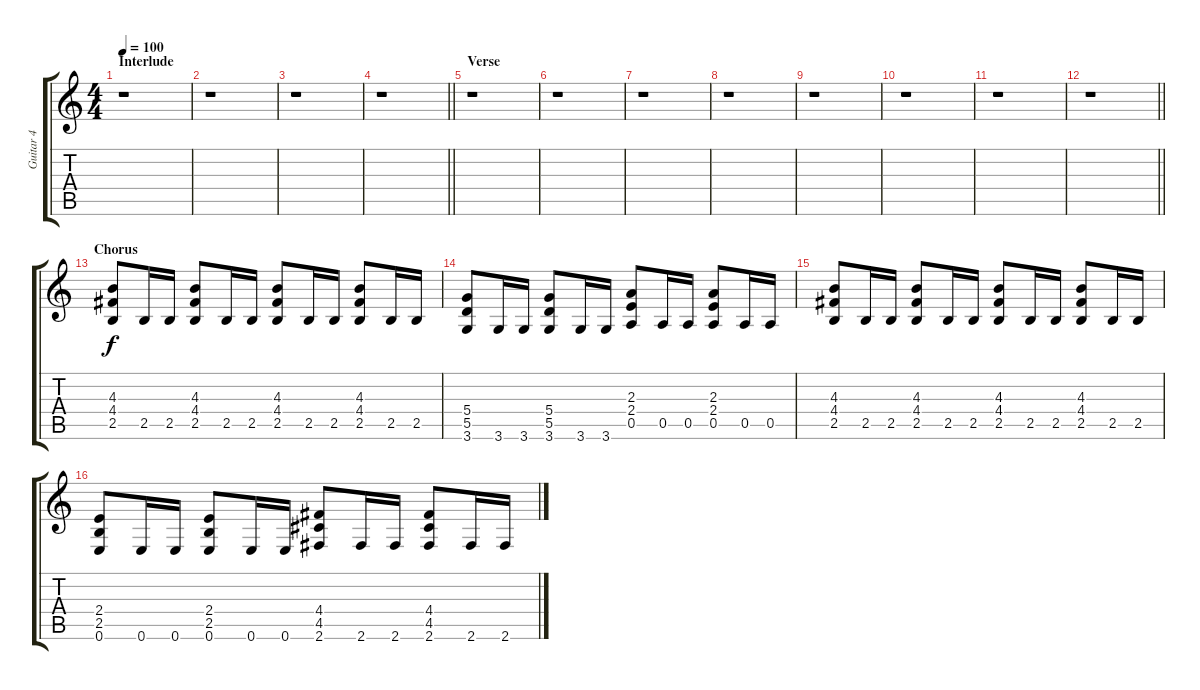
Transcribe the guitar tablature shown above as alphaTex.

\track ("Guitar 4" "Guitar 4") {instrument distortionguitar}
\staff {score tabs}
\tuning (E4 B3 G3 D3 A2 E2) {hide}
\ts (4 4)
\section ("" "Interlude")
\tempo 100
\clef g2
\ks c
r.1{dy f} |
r.1 |
r.1 |
\barLineRight lightlight
r.1 |
\section ("" "Verse")
r.1 |
r.1 |
r.1 |
r.1 |
r.1 |
r.1 |
r.1 |
\barLineRight lightlight
r.1 |
\section ("" "Chorus")
(4.3 4.4 2.5).8 2.5.16 2.5.16 (4.3 4.4 2.5).8 2.5.16 2.5.16 (4.3 4.4 2.5).8 2.5.16 2.5.16 (4.3 4.4 2.5).8 2.5.16 2.5.16 |
(5.4 5.5 3.6).8 3.6.16 3.6.16 (5.4 5.5 3.6).8 3.6.16 3.6.16 (2.3 2.4 0.5).8 0.5.16 0.5.16 (2.3 2.4 0.5).8 0.5.16 0.5.16 |
(4.3 4.4 2.5).8 2.5.16 2.5.16 (4.3 4.4 2.5).8 2.5.16 2.5.16 (4.3 4.4 2.5).8 2.5.16 2.5.16 (4.3 4.4 2.5).8 2.5.16 2.5.16 |
(2.4 2.5 0.6).8 0.6.16 0.6.16 (2.4 2.5 0.6).8 0.6.16 0.6.16 (4.4 4.5 2.6).8 2.6.16 2.6.16 (4.4 4.5 2.6).8 2.6.16 2.6.16
